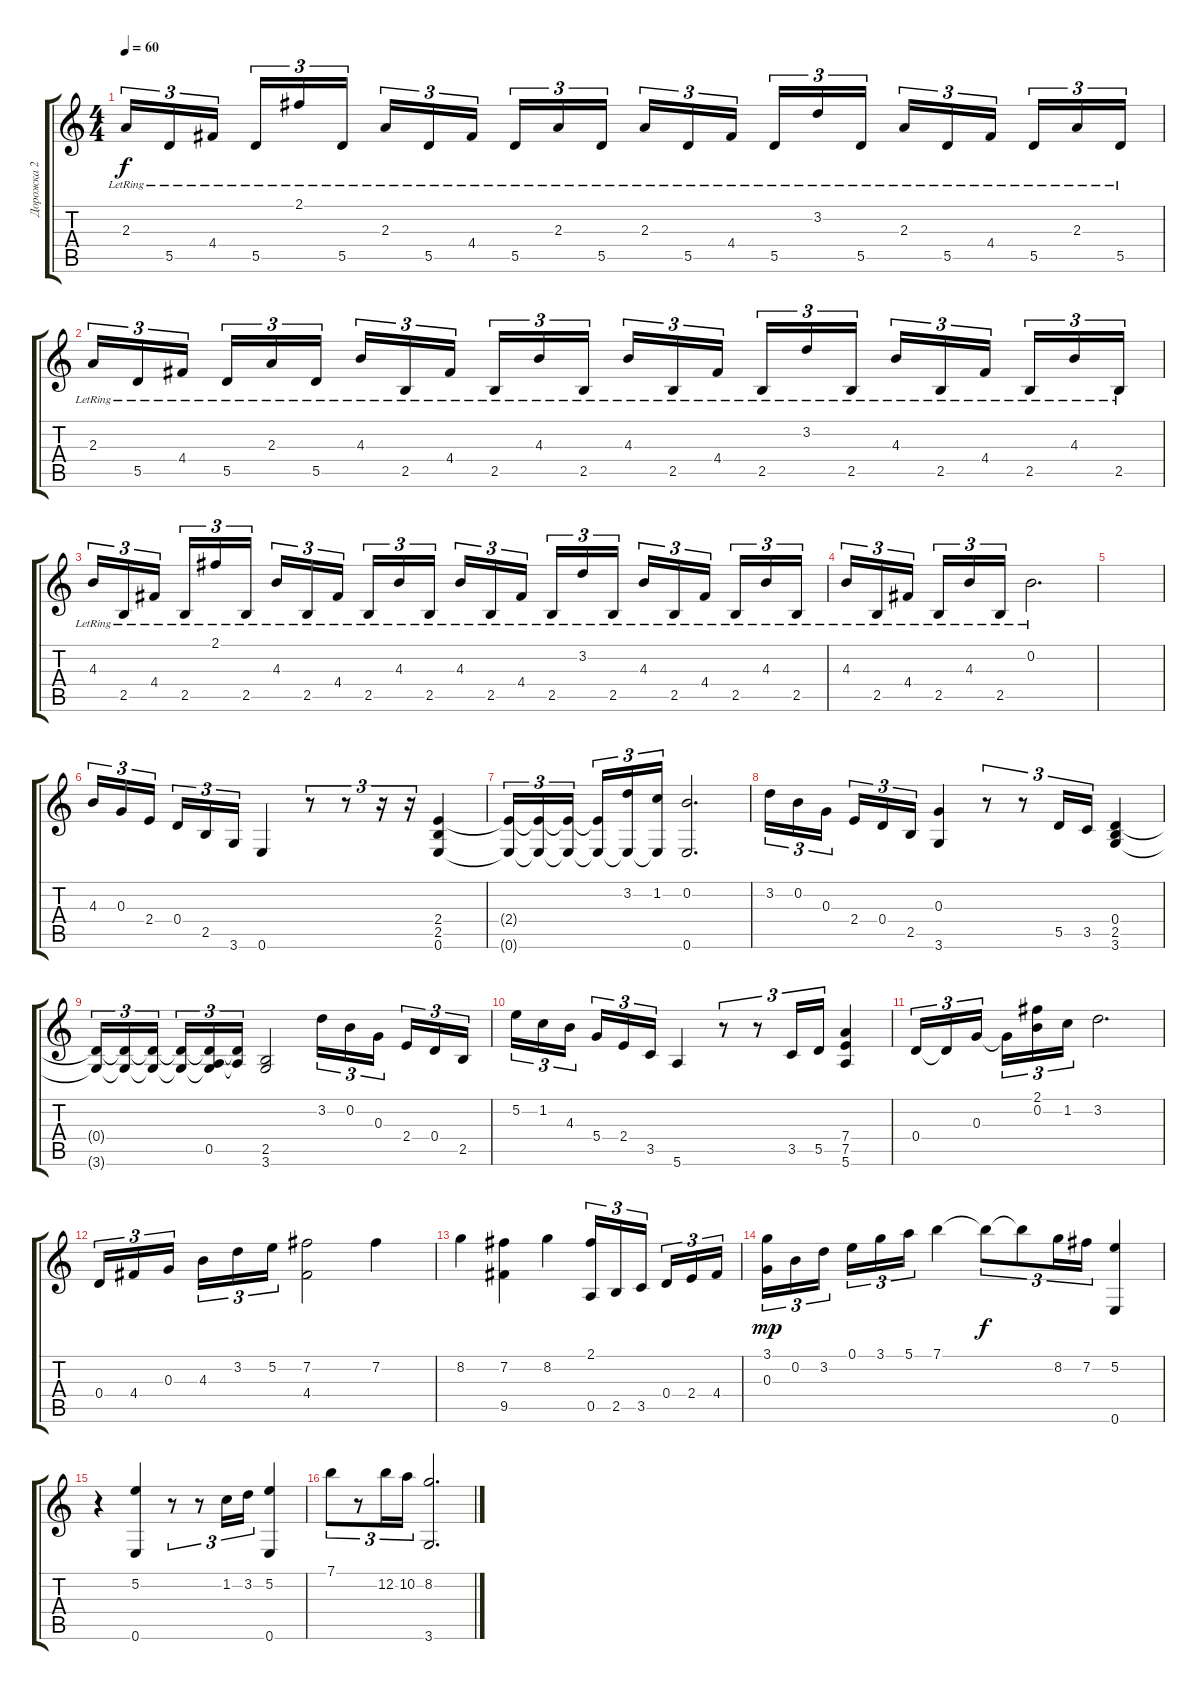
\track ("Дорожка 2" "Дорожка 2") {instrument acousticguitarsteel}
\staff {score tabs}
\tuning (E4 B3 G3 D3 A2 E2) {hide}
\ts (4 4)
\tempo 60
\clef g2
\ks c
2.3{lr}.16{tu (3 2) dy f} 5.5{lr}.16{tu (3 2)} 4.4{lr}.16{tu (3 2) beam splitsecondary} 5.5{lr}.16{tu (3 2)} 2.1{lr}.16{tu (3 2)} 5.5{lr}.16{tu (3 2)} 2.3{lr}.16{tu (3 2)} 5.5{lr}.16{tu (3 2)} 4.4{lr}.16{tu (3 2) beam splitsecondary} 5.5{lr}.16{tu (3 2)} 2.3{lr}.16{tu (3 2)} 5.5{lr}.16{tu (3 2)} 2.3{lr}.16{tu (3 2)} 5.5{lr}.16{tu (3 2)} 4.4{lr}.16{tu (3 2) beam splitsecondary} 5.5{lr}.16{tu (3 2)} 3.2{lr}.16{tu (3 2)} 5.5{lr}.16{tu (3 2)} 2.3{lr}.16{tu (3 2)} 5.5{lr}.16{tu (3 2)} 4.4{lr}.16{tu (3 2) beam splitsecondary} 5.5{lr}.16{tu (3 2)} 2.3{lr}.16{tu (3 2)} 5.5{lr}.16{tu (3 2)} |
2.3{lr}.16{tu (3 2)} 5.5{lr}.16{tu (3 2)} 4.4{lr}.16{tu (3 2) beam splitsecondary} 5.5{lr}.16{tu (3 2)} 2.3{lr}.16{tu (3 2)} 5.5{lr}.16{tu (3 2)} 4.3{lr}.16{tu (3 2)} 2.5{lr}.16{tu (3 2)} 4.4{lr}.16{tu (3 2) beam splitsecondary} 2.5{lr}.16{tu (3 2)} 4.3{lr}.16{tu (3 2)} 2.5{lr}.16{tu (3 2)} 4.3{lr}.16{tu (3 2)} 2.5{lr}.16{tu (3 2)} 4.4{lr}.16{tu (3 2) beam splitsecondary} 2.5{lr}.16{tu (3 2)} 3.2{lr}.16{tu (3 2)} 2.5{lr}.16{tu (3 2)} 4.3{lr}.16{tu (3 2)} 2.5{lr}.16{tu (3 2)} 4.4{lr}.16{tu (3 2) beam splitsecondary} 2.5{lr}.16{tu (3 2)} 4.3{lr}.16{tu (3 2)} 2.5{lr}.16{tu (3 2)} |
4.3{lr}.16{tu (3 2)} 2.5{lr}.16{tu (3 2)} 4.4{lr}.16{tu (3 2) beam splitsecondary} 2.5{lr}.16{tu (3 2)} 2.1{lr}.16{tu (3 2)} 2.5{lr}.16{tu (3 2)} 4.3{lr}.16{tu (3 2)} 2.5{lr}.16{tu (3 2)} 4.4{lr}.16{tu (3 2) beam splitsecondary} 2.5{lr}.16{tu (3 2)} 4.3{lr}.16{tu (3 2)} 2.5{lr}.16{tu (3 2)} 4.3{lr}.16{tu (3 2)} 2.5{lr}.16{tu (3 2)} 4.4{lr}.16{tu (3 2) beam splitsecondary} 2.5{lr}.16{tu (3 2)} 3.2{lr}.16{tu (3 2)} 2.5{lr}.16{tu (3 2)} 4.3{lr}.16{tu (3 2)} 2.5{lr}.16{tu (3 2)} 4.4{lr}.16{tu (3 2) beam splitsecondary} 2.5{lr}.16{tu (3 2)} 4.3{lr}.16{tu (3 2)} 2.5{lr}.16{tu (3 2)} |
4.3{lr}.16{tu (3 2)} 2.5{lr}.16{tu (3 2)} 4.4{lr}.16{tu (3 2) beam splitsecondary} 2.5{lr}.16{tu (3 2)} 4.3{lr}.16{tu (3 2)} 2.5{lr}.16{tu (3 2)} 0.2{lr}.2{d} |
|
4.3.16{tu (3 2)} 0.3.16{tu (3 2)} 2.4.16{tu (3 2) beam splitsecondary} 0.4.16{tu (3 2)} 2.5.16{tu (3 2)} 3.6.16{tu (3 2)} 0.6.4 r.8{tu (3 2)} r.8{tu (3 2)} r.16{tu (3 2)} r.16{tu (3 2)} (2.4 2.5 0.6).4 |
(2.4{t} 0.6{t}).16{tu (3 2)} (2.4{t} 0.6{t}).16{tu (3 2)} (2.4{t} 0.6{t}).16{tu (3 2) beam splitsecondary} (2.4{t} 0.6{t}).16{tu (3 2)} (3.2 0.6{t}).16{tu (3 2)} (1.2 0.6{t}).16{tu (3 2)} (0.2 0.6).2{d} |
3.2.16{tu (3 2)} 0.2.16{tu (3 2)} 0.3.16{tu (3 2) beam splitsecondary} 2.4.16{tu (3 2)} 0.4.16{tu (3 2)} 2.5.16{tu (3 2)} (0.3 3.6).4 r.8{tu (3 2)} r.8{tu (3 2)} 5.5.16{tu (3 2)} 3.5.16{tu (3 2)} (0.4 2.5 3.6).4 |
(0.4{t} 3.6{t}).16{tu (3 2)} (0.4{t} 3.6{t}).16{tu (3 2)} (0.4{t} 3.6{t}).16{tu (3 2) beam splitsecondary} (0.4{t} 3.6{t}).16{tu (3 2)} (0.4{t} 0.5 3.6{t}).16{tu (3 2)} (0.4{t} 0.5{t}).16{tu (3 2)} (2.5 3.6).2 3.2.16{tu (3 2)} 0.2.16{tu (3 2)} 0.3.16{tu (3 2) beam splitsecondary} 2.4.16{tu (3 2)} 0.4.16{tu (3 2)} 2.5.16{tu (3 2)} |
5.2.16{tu (3 2)} 1.2.16{tu (3 2)} 4.3.16{tu (3 2) beam splitsecondary} 5.4.16{tu (3 2)} 2.4.16{tu (3 2)} 3.5.16{tu (3 2)} 5.6.4 r.8{tu (3 2)} r.8{tu (3 2)} 3.5.16{tu (3 2)} 5.5.16{tu (3 2)} (7.4 7.5 5.6).4 |
0.4.16{tu (3 2)} 0.4{t}.16{tu (3 2)} 0.3.16{tu (3 2) beam splitsecondary} 0.3{t}.16{tu (3 2)} (2.1 0.2).16{tu (3 2)} 1.2.16{tu (3 2)} 3.2.2{d} |
0.4.16{tu (3 2)} 4.4.16{tu (3 2)} 0.3.16{tu (3 2) beam splitsecondary} 4.3.16{tu (3 2)} 3.2.16{tu (3 2)} 5.2.16{tu (3 2)} (7.2 4.4).2 7.2.4 |
8.2.4 (7.2 9.5).4 8.2.4 (2.1 0.5).16{tu (3 2)} 2.5.16{tu (3 2)} 3.5.16{tu (3 2) beam splitsecondary} 0.4.16{tu (3 2)} 2.4.16{tu (3 2)} 4.4.16{tu (3 2)} |
(3.1 0.3).16{tu (3 2) dy mp} 0.2.16{tu (3 2)} 3.2.16{tu (3 2) beam splitsecondary} 0.1.16{tu (3 2)} 3.1.16{tu (3 2)} 5.1.16{tu (3 2)} 7.1.4 7.1{t}.8{tu (3 2) dy f} 7.1{t}.8{tu (3 2)} 8.2.16{tu (3 2)} 7.2.16{tu (3 2)} (5.2 0.6).4 |
r.4 (5.2 0.6).4 r.8{tu (3 2)} r.8{tu (3 2)} 1.2.16{tu (3 2)} 3.2.16{tu (3 2)} (5.2 0.6).4 |
7.1.8{tu (3 2)} r.8{tu (3 2)} 12.2.16{tu (3 2)} 10.2.16{tu (3 2)} (8.2 3.6).2{d}
